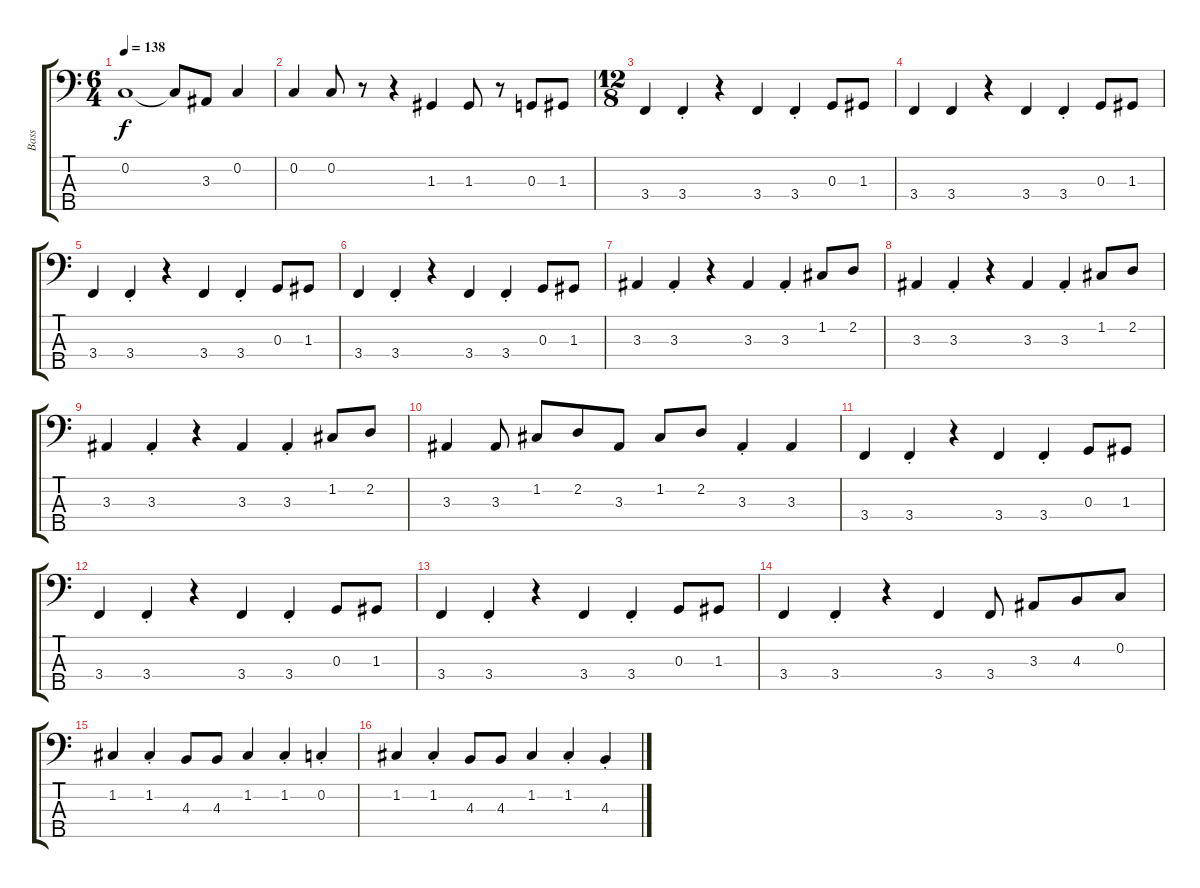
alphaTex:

\track ("Bass" "Bass") {instrument electricbassfinger}
\staff {score tabs}
\tuning (F2 C2 G1 D1 A0) {hide}
\ts (6 4)
\tempo 138
\clef f4
\ks c
0.2.1{dy f} 0.2{t}.8 3.3.8 0.2.4 |
0.2.4 0.2.8 r.8 r.4 1.3.4 1.3.8 r.8 0.3.8 1.3.8 |
\ts (12 8)
3.4.4 3.4{st}.4 r.4 3.4.4 3.4{st}.4 0.3.8 1.3.8 |
3.4.4 3.4.4 r.4 3.4.4 3.4{st}.4 0.3.8 1.3.8 |
3.4.4 3.4{st}.4 r.4 3.4.4 3.4{st}.4 0.3.8 1.3.8 |
3.4.4 3.4{st}.4 r.4 3.4.4 3.4{st}.4 0.3.8 1.3.8 |
3.3.4 3.3{st}.4 r.4 3.3.4 3.3{st}.4 1.2.8 2.2.8 |
3.3.4 3.3{st}.4 r.4 3.3.4 3.3{st}.4 1.2.8 2.2.8 |
3.3.4 3.3{st}.4 r.4 3.3.4 3.3{st}.4 1.2.8 2.2.8 |
3.3.4 3.3.8 1.2.8 2.2.8 3.3.8 1.2.8 2.2.8 3.3{st}.4 3.3.4 |
3.4.4 3.4{st}.4 r.4 3.4.4 3.4{st}.4 0.3.8 1.3.8 |
3.4.4 3.4{st}.4 r.4 3.4.4 3.4{st}.4 0.3.8 1.3.8 |
3.4.4 3.4{st}.4 r.4 3.4.4 3.4{st}.4 0.3.8 1.3.8 |
3.4.4 3.4{st}.4 r.4 3.4.4 3.4.8 3.3.8 4.3.8 0.2.8 |
1.2.4 1.2{st}.4 4.3.8 4.3.8 1.2.4 1.2{st}.4 0.2{st}.4 |
1.2.4 1.2{st}.4 4.3.8 4.3.8 1.2.4 1.2{st}.4 4.3{st}.4
